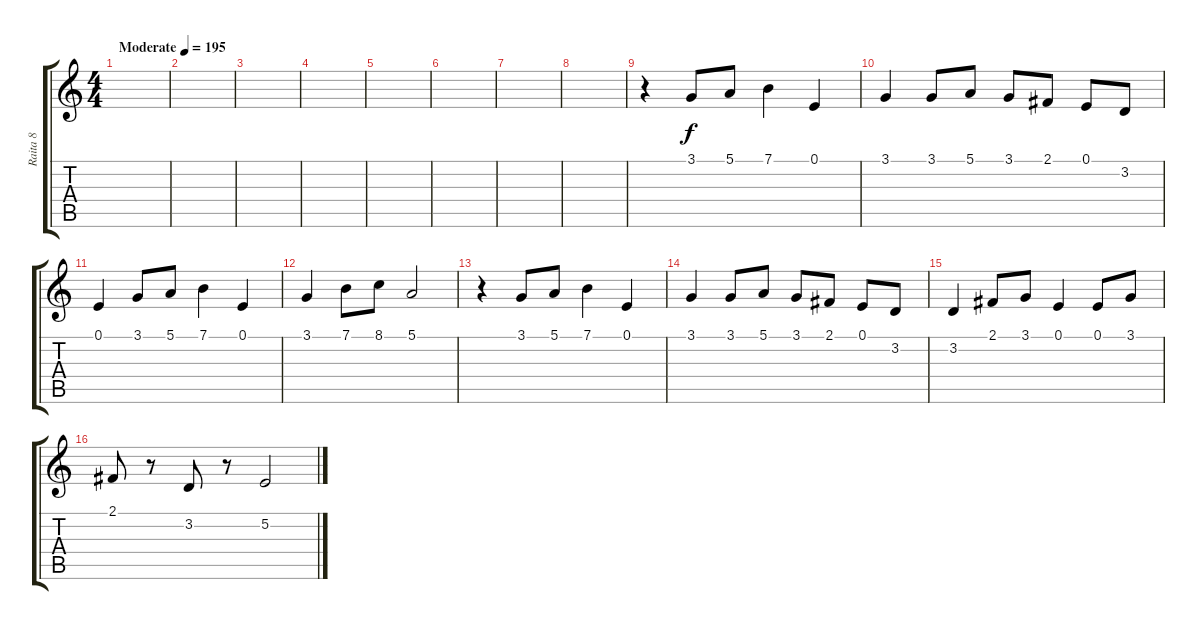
\track ("Raita 8" "Raita 8") {instrument flute}
\staff {score tabs}
\tuning (E4 B3 G3 D3 A2 E2) {hide}
\ts (4 4)
\tempo (195 "Moderate")
\clef g2
\ks c
|
|
|
|
|
|
|
|
r.4 3.1.8 5.1.8 7.1.4 0.1.4 |
3.1.4 3.1.8 5.1.8 3.1.8 2.1.8 0.1.8 3.2.8 |
0.1.4 3.1.8 5.1.8 7.1.4 0.1.4 |
3.1.4 7.1.8 8.1.8 5.1.2 |
r.4 3.1.8 5.1.8 7.1.4 0.1.4 |
3.1.4 3.1.8 5.1.8 3.1.8 2.1.8 0.1.8 3.2.8 |
3.2.4 2.1.8 3.1.8 0.1.4 0.1.8 3.1.8 |
2.1.8 r.8 3.2.8 r.8 5.2.2
